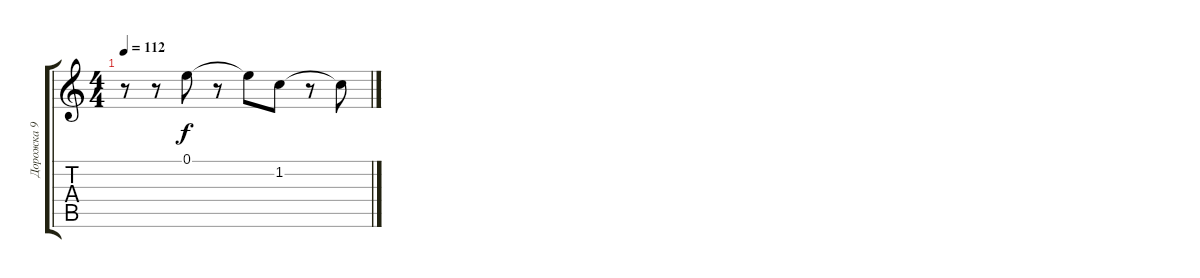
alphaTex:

\track ("Дорожка 9" "Дорожка 9") {instrument electricguitarmuted}
\staff {score tabs}
\tuning (E4 B3 G3 D3 A2 E2) {hide}
\ts (4 4)
\tempo 112
\clef g2
\ks c
r.8{dy f} r.8 0.1.8 r.8 0.1{t}.8 1.2.8 r.8 1.2{t}.8
